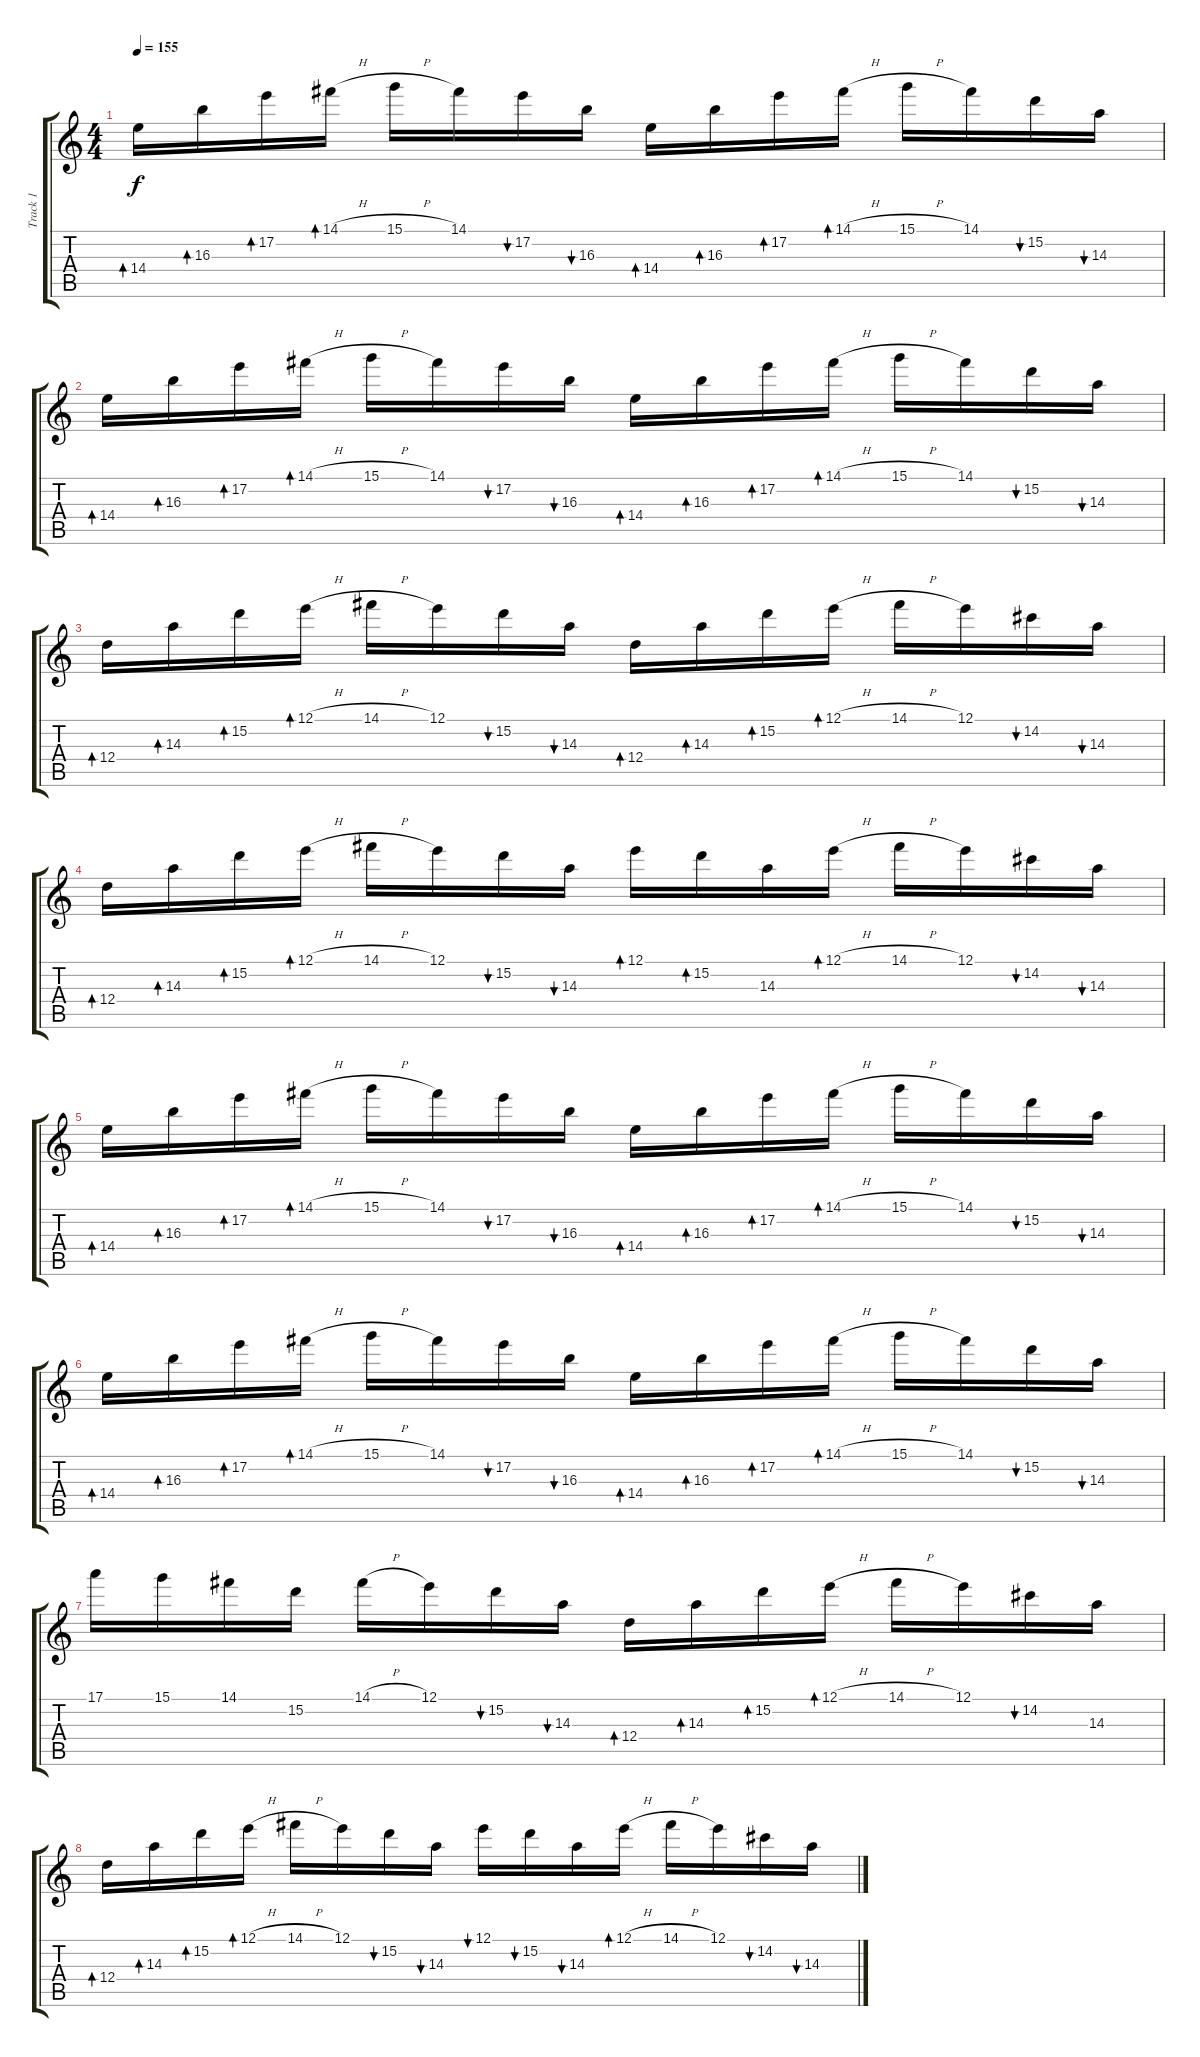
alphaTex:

\track ("Track 1" "Track 1") {instrument distortionguitar}
\staff {score tabs}
\tuning (E4 B3 G3 D3 A2 D2) {hide}
\ts (4 4)
\tempo 155
\clef g2
\ks c
14.4.16{bd 60 dy f} 16.3.16{bd 60} 17.2.16{bd 60} 14.1{h}.16{bd 60} 15.1{h}.16 14.1.16 17.2.16{bu 60} 16.3.16{bu 60} 14.4.16{bd 60} 16.3.16{bd 60} 17.2.16{bd 60} 14.1{h}.16{bd 60} 15.1{h}.16 14.1.16 15.2.16{bu 60} 14.3.16{bu 60} |
14.4.16{bd 60} 16.3.16{bd 60} 17.2.16{bd 60} 14.1{h}.16{bd 60} 15.1{h}.16 14.1.16 17.2.16{bu 60} 16.3.16{bu 60} 14.4.16{bd 60} 16.3.16{bd 60} 17.2.16{bd 60} 14.1{h}.16{bd 60} 15.1{h}.16 14.1.16 15.2.16{bu 60} 14.3.16{bu 60} |
12.4.16{bd 60} 14.3.16{bd 60} 15.2.16{bd 60} 12.1{h}.16{bd 60} 14.1{h}.16 12.1.16 15.2.16{bu 60} 14.3.16{bu 60} 12.4.16{bd 60} 14.3.16{bd 60} 15.2.16{bd 60} 12.1{h}.16{bd 60} 14.1{h}.16 12.1.16 14.2.16{bu 60} 14.3.16{bu 60} |
12.4.16{bd 60} 14.3.16{bd 60} 15.2.16{bd 60} 12.1{h}.16{bd 60} 14.1{h}.16 12.1.16 15.2.16{bu 60} 14.3.16{bu 60} 12.1.16{bd 60} 15.2.16{bd 60} 14.3.16 12.1{h}.16{bd 60} 14.1{h}.16 12.1.16 14.2.16{bu 60} 14.3.16{bu 60} |
14.4.16{bd 60} 16.3.16{bd 60} 17.2.16{bd 60} 14.1{h}.16{bd 60} 15.1{h}.16 14.1.16 17.2.16{bu 60} 16.3.16{bu 60} 14.4.16{bd 60} 16.3.16{bd 60} 17.2.16{bd 60} 14.1{h}.16{bd 60} 15.1{h}.16 14.1.16 15.2.16{bu 60} 14.3.16{bu 60} |
14.4.16{bd 60} 16.3.16{bd 60} 17.2.16{bd 60} 14.1{h}.16{bd 60} 15.1{h}.16 14.1.16 17.2.16{bu 60} 16.3.16{bu 60} 14.4.16{bd 60} 16.3.16{bd 60} 17.2.16{bd 60} 14.1{h}.16{bd 60} 15.1{h}.16 14.1.16 15.2.16{bu 60} 14.3.16{bu 60} |
17.1.16 15.1.16 14.1.16 15.2.16 14.1{h}.16 12.1.16 15.2.16{bu 60} 14.3.16{bu 60} 12.4.16{bd 60} 14.3.16{bd 60} 15.2.16{bd 60} 12.1{h}.16{bd 60} 14.1{h}.16 12.1.16 14.2.16{bu 60} 14.3.16 |
12.4.16{bd 60} 14.3.16{bd 60} 15.2.16{bd 60} 12.1{h}.16{bd 60} 14.1{h}.16 12.1.16 15.2.16{bu 60} 14.3.16{bu 60} 12.1.16{bu 60} 15.2.16{bu 60} 14.3.16{bu 60} 12.1{h}.16{bd 60} 14.1{h}.16 12.1.16 14.2.16{bu 60} 14.3.16{bu 60}
